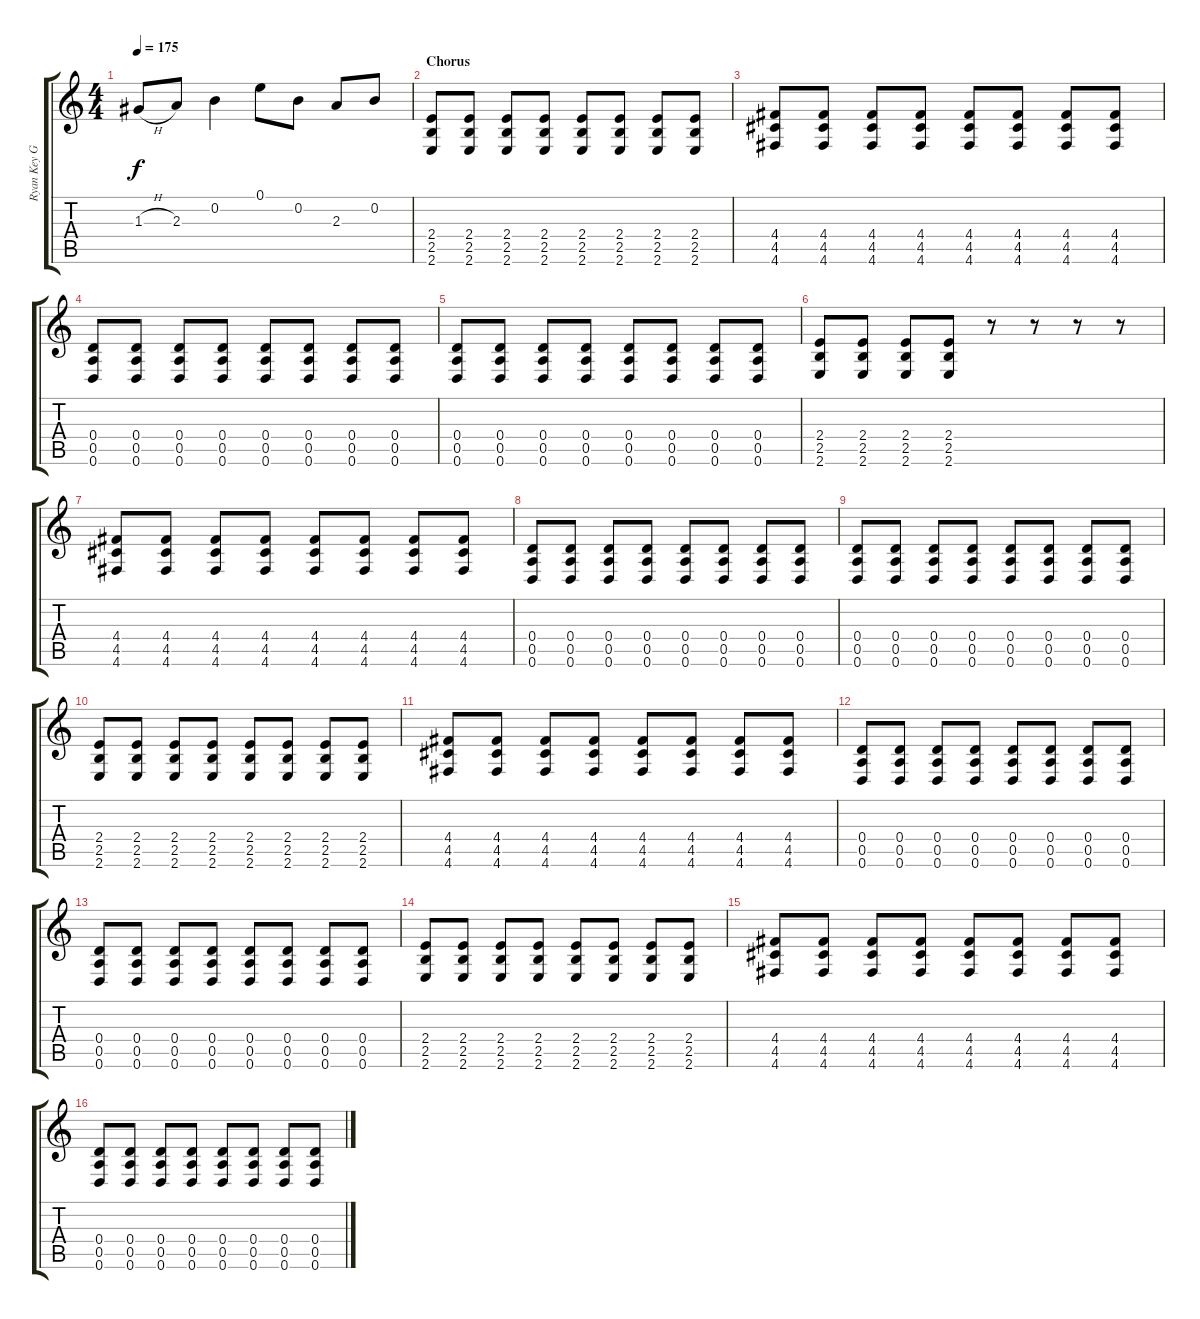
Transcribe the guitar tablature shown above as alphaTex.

\track ("Ryan Key Guitar 1" "Ryan Key G") {instrument overdrivenguitar}
\staff {score tabs}
\tuning (E4 B3 G3 D3 A2 D2) {hide}
\ts (4 4)
\tempo 175
\clef g2
\ks c
1.3{h}.8{dy f} 2.3.8 0.2.4 0.1.8 0.2.8 2.3.8 0.2.8 |
\section ("" "Chorus")
(2.4 2.5 2.6).8 (2.4 2.5 2.6).8 (2.4 2.5 2.6).8 (2.4 2.5 2.6).8 (2.4 2.5 2.6).8 (2.4 2.5 2.6).8 (2.4 2.5 2.6).8 (2.4 2.5 2.6).8 |
(4.4 4.5 4.6).8 (4.4 4.5 4.6).8 (4.4 4.5 4.6).8 (4.4 4.5 4.6).8 (4.4 4.5 4.6).8 (4.4 4.5 4.6).8 (4.4 4.5 4.6).8 (4.4 4.5 4.6).8 |
(0.4 0.5 0.6).8 (0.4 0.5 0.6).8 (0.4 0.5 0.6).8 (0.4 0.5 0.6).8 (0.4 0.5 0.6).8 (0.4 0.5 0.6).8 (0.4 0.5 0.6).8 (0.4 0.5 0.6).8 |
(0.4 0.5 0.6).8 (0.4 0.5 0.6).8 (0.4 0.5 0.6).8 (0.4 0.5 0.6).8 (0.4 0.5 0.6).8 (0.4 0.5 0.6).8 (0.4 0.5 0.6).8 (0.4 0.5 0.6).8 |
(2.4 2.5 2.6).8 (2.4 2.5 2.6).8 (2.4 2.5 2.6).8 (2.4 2.5 2.6).8 r.8 r.8 r.8 r.8 |
(4.4 4.5 4.6).8 (4.4 4.5 4.6).8 (4.4 4.5 4.6).8 (4.4 4.5 4.6).8 (4.4 4.5 4.6).8 (4.4 4.5 4.6).8 (4.4 4.5 4.6).8 (4.4 4.5 4.6).8 |
(0.4 0.5 0.6).8 (0.4 0.5 0.6).8 (0.4 0.5 0.6).8 (0.4 0.5 0.6).8 (0.4 0.5 0.6).8 (0.4 0.5 0.6).8 (0.4 0.5 0.6).8 (0.4 0.5 0.6).8 |
(0.4 0.5 0.6).8 (0.4 0.5 0.6).8 (0.4 0.5 0.6).8 (0.4 0.5 0.6).8 (0.4 0.5 0.6).8 (0.4 0.5 0.6).8 (0.4 0.5 0.6).8 (0.4 0.5 0.6).8 |
(2.4 2.5 2.6).8 (2.4 2.5 2.6).8 (2.4 2.5 2.6).8 (2.4 2.5 2.6).8 (2.4 2.5 2.6).8 (2.4 2.5 2.6).8 (2.4 2.5 2.6).8 (2.4 2.5 2.6).8 |
(4.4 4.5 4.6).8 (4.4 4.5 4.6).8 (4.4 4.5 4.6).8 (4.4 4.5 4.6).8 (4.4 4.5 4.6).8 (4.4 4.5 4.6).8 (4.4 4.5 4.6).8 (4.4 4.5 4.6).8 |
(0.4 0.5 0.6).8 (0.4 0.5 0.6).8 (0.4 0.5 0.6).8 (0.4 0.5 0.6).8 (0.4 0.5 0.6).8 (0.4 0.5 0.6).8 (0.4 0.5 0.6).8 (0.4 0.5 0.6).8 |
(0.4 0.5 0.6).8 (0.4 0.5 0.6).8 (0.4 0.5 0.6).8 (0.4 0.5 0.6).8 (0.4 0.5 0.6).8 (0.4 0.5 0.6).8 (0.4 0.5 0.6).8 (0.4 0.5 0.6).8 |
(2.4 2.5 2.6).8 (2.4 2.5 2.6).8 (2.4 2.5 2.6).8 (2.4 2.5 2.6).8 (2.4 2.5 2.6).8 (2.4 2.5 2.6).8 (2.4 2.5 2.6).8 (2.4 2.5 2.6).8 |
(4.4 4.5 4.6).8 (4.4 4.5 4.6).8 (4.4 4.5 4.6).8 (4.4 4.5 4.6).8 (4.4 4.5 4.6).8 (4.4 4.5 4.6).8 (4.4 4.5 4.6).8 (4.4 4.5 4.6).8 |
(0.4 0.5 0.6).8 (0.4 0.5 0.6).8 (0.4 0.5 0.6).8 (0.4 0.5 0.6).8 (0.4 0.5 0.6).8 (0.4 0.5 0.6).8 (0.4 0.5 0.6).8 (0.4 0.5 0.6).8
